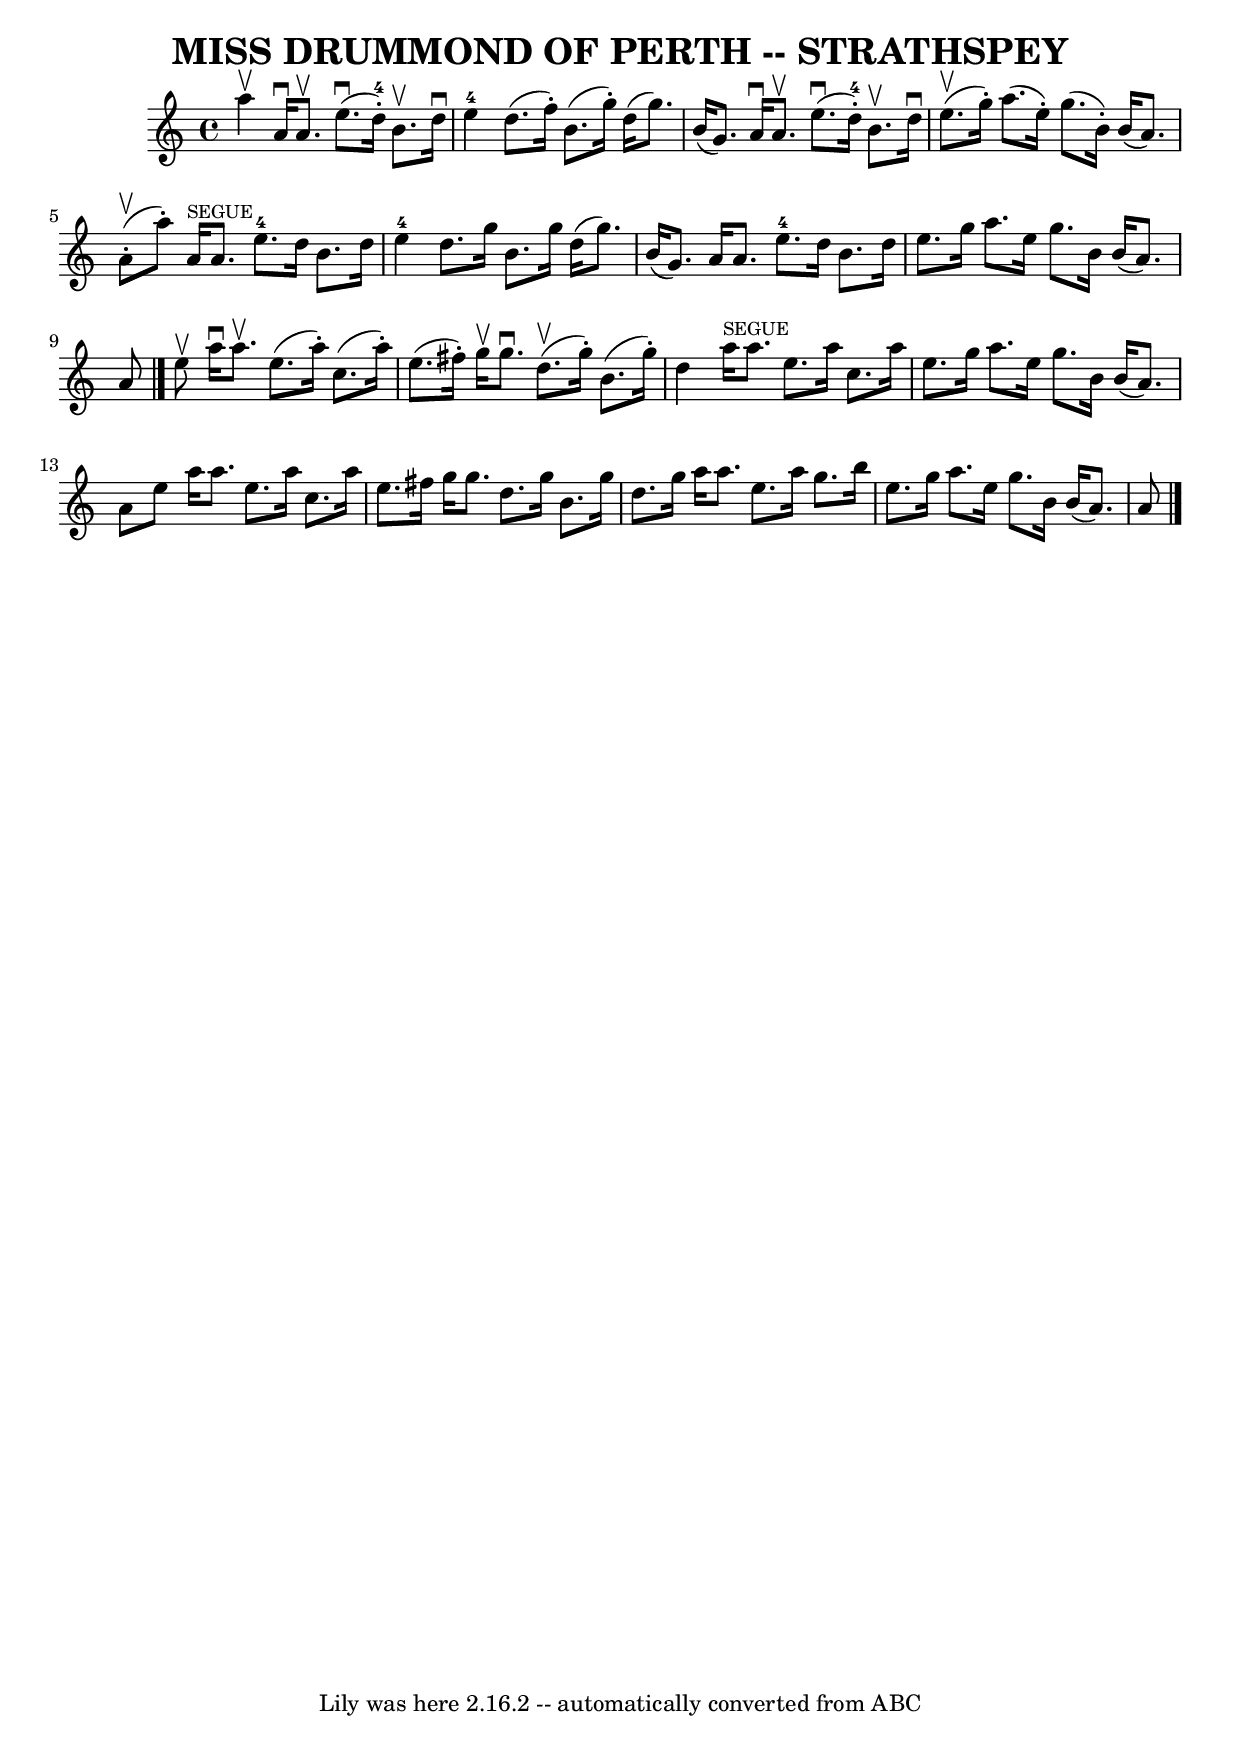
\version "2.16.2"
\include "Mammoth.ily"
\header {
  %% book = "Ryan's Mammoth Collection of Fiddle Tunes"
  composer = ""
  crossRefNumber = "1"
  footnotes = ""
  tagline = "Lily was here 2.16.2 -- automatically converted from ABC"
  title = "MISS DRUMMOND OF PERTH -- STRATHSPEY"

}
voicedefault =  {


  \override Staff.TimeSignature #'style = #'C
  \time 4/4 
  \key a \minor
  a''4^\upbow   |
  a'16^\downbow a'8.^\upbow e''8. (^\downbow d''16-4-.) b'8.^\upbow d''16^\downbow 
  e''4-4   |
  d''8. (f''16 -.) b'8. (g''16 -.) d''16 
  (g''8.) b'16 (g'8.)   |
  a'16^\downbow a'8.^\upbow  
  e''8. (^\downbow d''16-4-.) b'8.^\upbow d''16^\downbow     
  e''8. (^\upbow g''16 -.)   |
  a''8. (e''16 -.) g''8. (
  b'16 -.) b'16 (a'8.) a'8 (^\upbow-. a''8 -.)   |
  
  a'16^\segue a'8. e''8.-4 d''16 b'8. d''16 e''4-4   
  |
  d''8. g''16 b'8. g''16 d''16 (g''8.) b'16 (
  g'8.)   |
  a'16 a'8. e''8.-4 d''16 b'8. d''16   
  e''8. g''16    |
  a''8. e''16 g''8. b'16 b'16 (a'8.  -) a'8    \bar "|." e''8^\upbow   |
  a''16^\downbow a''8.^\upbow e''8. (a''16 -.) c''8. (a''16 -.) e''8. (fis''16 -. -)   |
  g''16^\upbow g''8.^\downbow d''8. (^\upbow g''16 -. -) b'8. (g''16 -.) d''4    |
  a''16^\segue a''8.    
  e''8. a''16 c''8. a''16 e''8. g''16    |
  a''8. e''16 
  g''8. b'16 b'16 (a'8.) a'8 e''8    |
  a''16    
  a''8. e''8. a''16 c''8. a''16 e''8. fis''16    |
  
  g''16 g''8. d''8. g''16 b'8. g''16 d''8. g''16    |
  
  a''16 a''8. e''8. a''16 g''8. b''16 e''8. g''16    
  |
  a''8. e''16 g''8. b'16 b'16 (a'8.) a'8    
  \bar "|."   

}

\score{
  <<

    \context Staff="default"
    {
      \voicedefault 
      
    }

  >>
  \layout {
    
  }
  \midi {
  }

}
